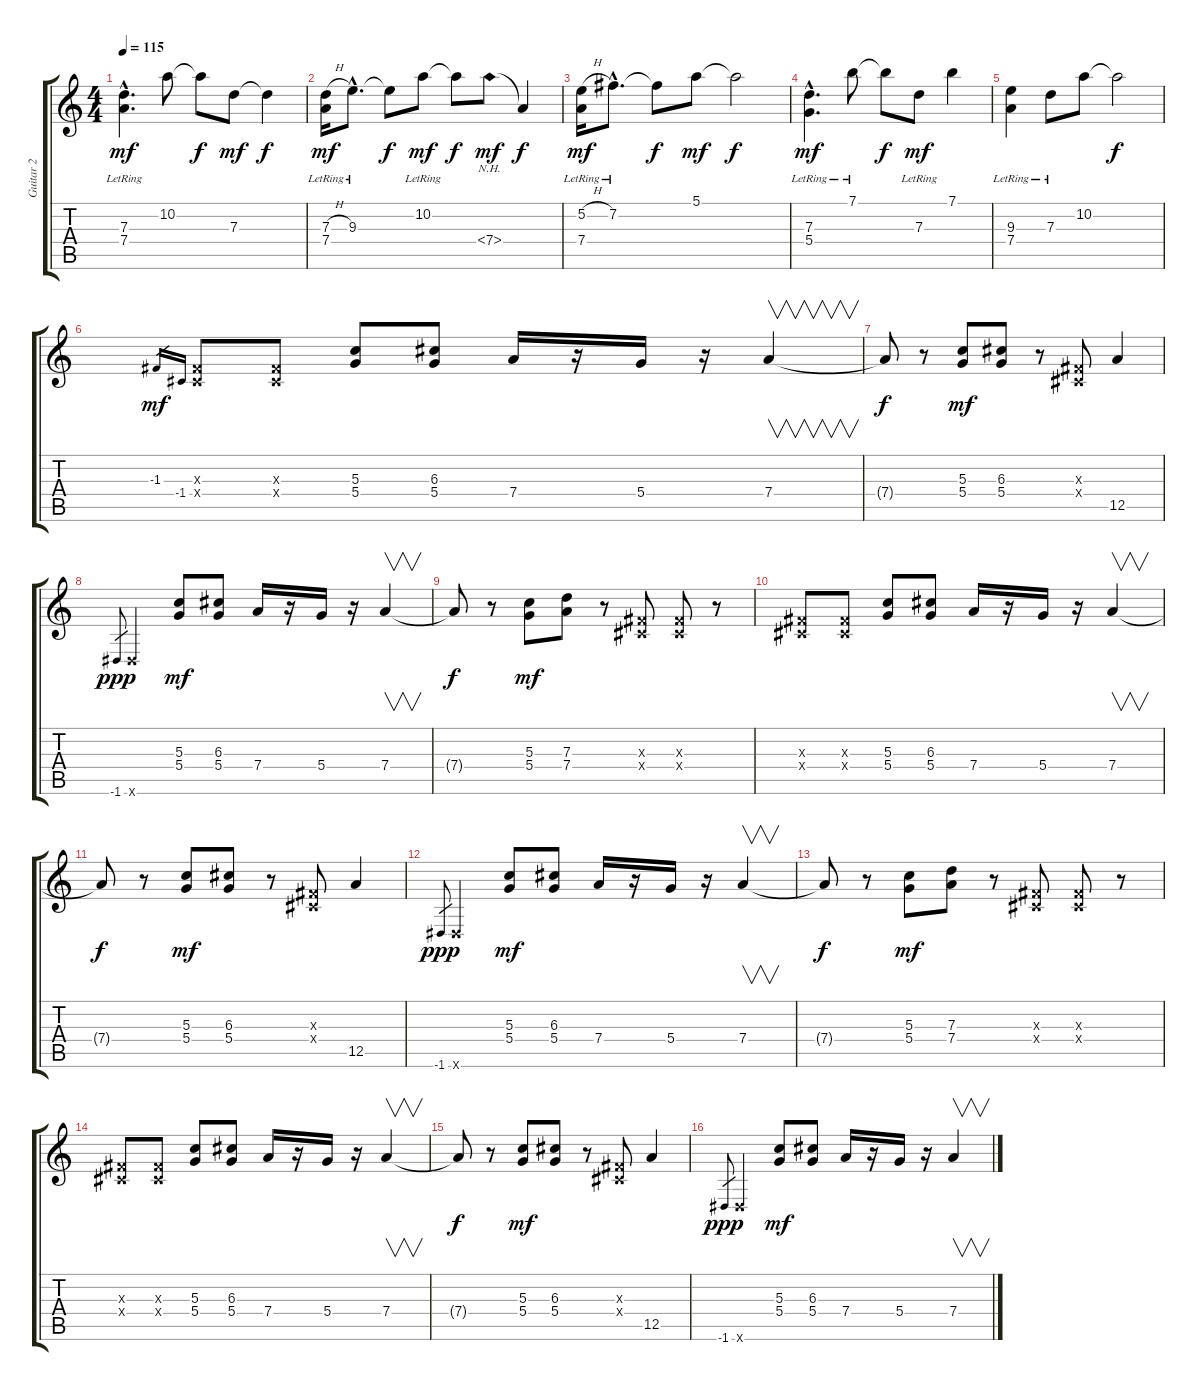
\track ("Guitar 2" "Guitar 2") {instrument electricguitarclean}
\staff {score tabs}
\tuning (E4 B3 G3 D3 A2 E2) {hide}
\ts (4 4)
\tempo 115
\clef g2
\ks c
(7.3{hac lr} 7.4{hac lr}).4{d dy mf} 10.2.8 10.2{t}.8{dy f} 7.3.8{dy mf} 7.3{t}.4{dy f} |
(7.3{h} 7.4{lr}).16{dy mf} 9.3{hac lr}.8{d} 9.3{t}.8{dy f} 10.2{lr}.8{dy mf} 10.2{t}.8{dy f} 7.4{nh}.8{dy mf} 7.4{t}.4{dy f} |
(5.2{h} 7.4{lr}).16{dy mf} 7.2{hac lr}.8{d} 7.2{t}.8{dy f} 5.1.8{dy mf} 5.1{t}.2{dy f} |
(7.3{hac lr} 5.4{hac lr}).4{d dy mf} 7.1{lr}.8 7.1{t}.8{dy f} 7.3{lr}.8{dy mf} 7.1.4 |
(9.3 7.4{lr}).4 7.3{lr}.8 10.2.8 10.2{t}.2{dy f} |
-1.3.16{gr dy mf} -1.4.16{gr} (-1.3{x} -1.4{x}).8 (-1.3{x} -1.4{x}).8 (5.3 5.4).8 (6.3 5.4).8 7.4.16 r.16 5.4.16 r.16 7.4.4{v} |
7.4{t}.8{dy f} r.8 (5.3 5.4).8{dy mf} (6.3 5.4).8 r.8 (-1.3{x} -1.4{x}).8 12.5.4 |
-1.6.8{gr dy ppp} -1.6{x}.4 (5.3 5.4).8{dy mf} (6.3 5.4).8 7.4.16 r.16 5.4.16 r.16 7.4.4{v} |
7.4{t}.8{dy f} r.8 (5.3 5.4).8{dy mf} (7.3 7.4).8 r.8 (-1.3{x} -1.4{x}).8 (-1.3{x} -1.4{x}).8 r.8 |
(-1.3{x} -1.4{x}).8 (-1.3{x} -1.4{x}).8 (5.3 5.4).8 (6.3 5.4).8 7.4.16 r.16 5.4.16 r.16 7.4.4{v} |
7.4{t}.8{dy f} r.8 (5.3 5.4).8{dy mf} (6.3 5.4).8 r.8 (-1.3{x} -1.4{x}).8 12.5.4 |
-1.6.8{gr dy ppp} -1.6{x}.4 (5.3 5.4).8{dy mf} (6.3 5.4).8 7.4.16 r.16 5.4.16 r.16 7.4.4{v} |
7.4{t}.8{dy f} r.8 (5.3 5.4).8{dy mf} (7.3 7.4).8 r.8 (-1.3{x} -1.4{x}).8 (-1.3{x} -1.4{x}).8 r.8 |
(-1.3{x} -1.4{x}).8 (-1.3{x} -1.4{x}).8 (5.3 5.4).8 (6.3 5.4).8 7.4.16 r.16 5.4.16 r.16 7.4.4{v} |
7.4{t}.8{dy f} r.8 (5.3 5.4).8{dy mf} (6.3 5.4).8 r.8 (-1.3{x} -1.4{x}).8 12.5.4 |
-1.6.8{gr dy ppp} -1.6{x}.4 (5.3 5.4).8{dy mf} (6.3 5.4).8 7.4.16 r.16 5.4.16 r.16 7.4.4{v}
